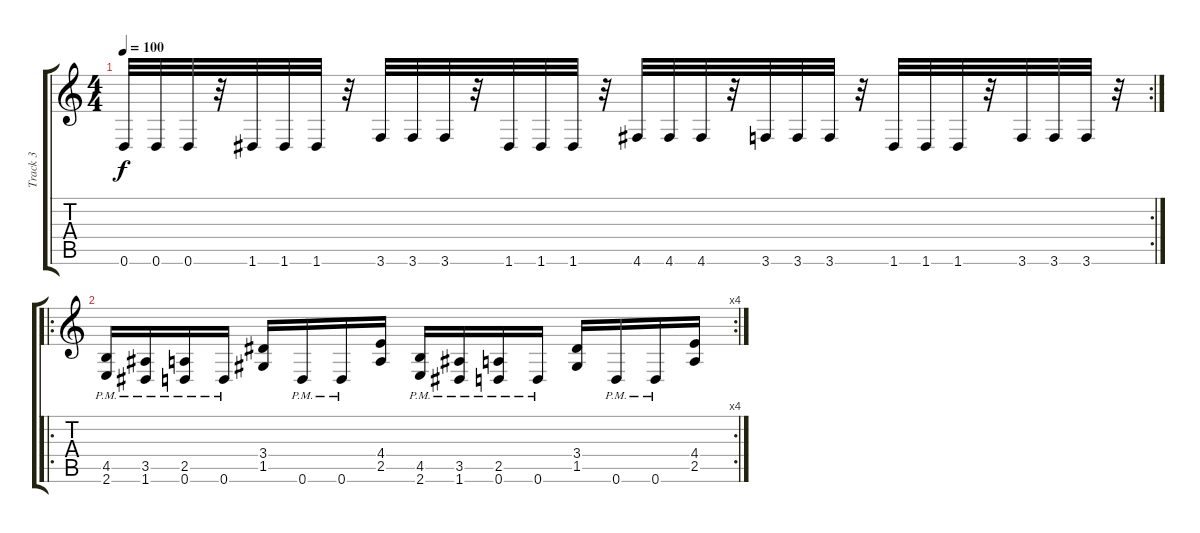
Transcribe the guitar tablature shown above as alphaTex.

\track ("Track 3" "Track 3") {instrument overdrivenguitar}
\staff {score tabs}
\tuning (D4 A3 F3 C3 G2 D2) {hide}
\rc 2
\ts (4 4)
\tempo 100
\clef g2
\ks c
0.6.32{dy f} 0.6.32 0.6.32 r.32 1.6.32 1.6.32 1.6.32 r.32 3.6.32 3.6.32 3.6.32 r.32 1.6.32 1.6.32 1.6.32 r.32 4.6.32 4.6.32 4.6.32 r.32 3.6.32 3.6.32 3.6.32 r.32 1.6.32 1.6.32 1.6.32 r.32 3.6.32 3.6.32 3.6.32 r.32 |
\ro
\rc 4
(4.5{pm} 2.6{pm}).16 (3.5{pm} 1.6{pm}).16 (2.5{pm} 0.6{pm}).16 0.6{pm}.16 (3.4 1.5).16 0.6{pm}.16 0.6{pm}.16 (4.4 2.5).16 (4.5{pm} 2.6{pm}).16 (3.5{pm} 1.6{pm}).16 (2.5{pm} 0.6{pm}).16 0.6{pm}.16 (3.4 1.5).16 0.6{pm}.16 0.6{pm}.16 (4.4 2.5).16
